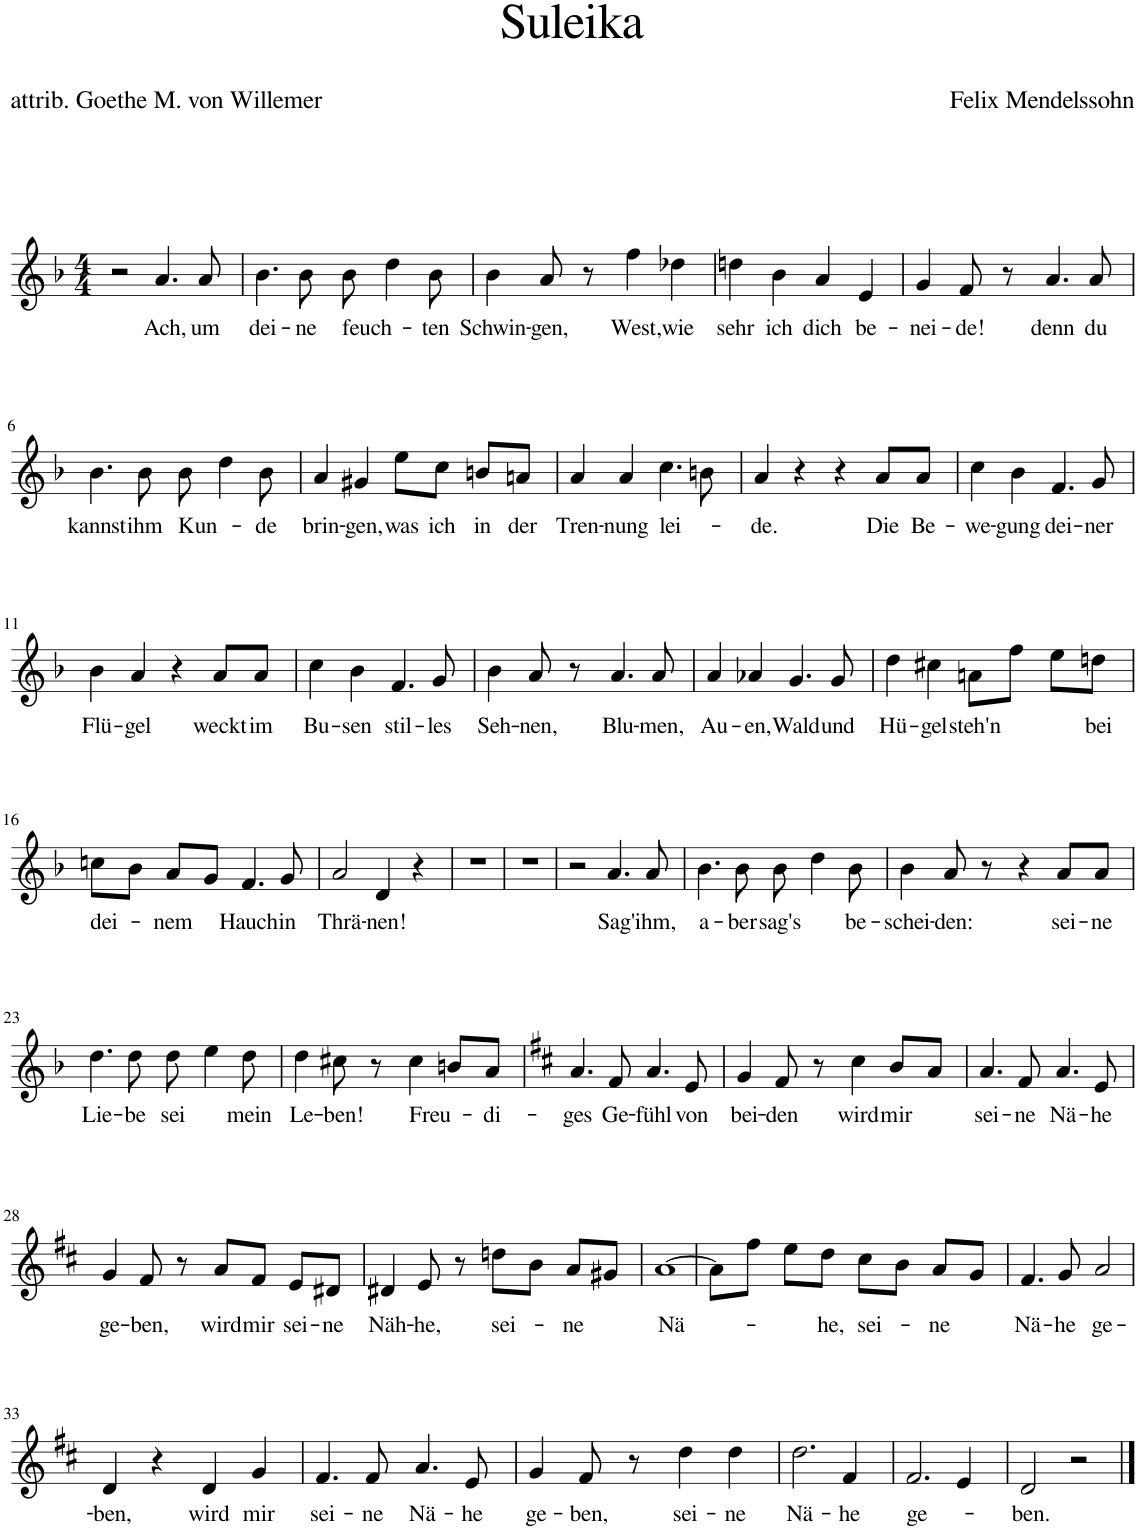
**kern	**text
*part1	*part1
*staff1	*staff1
*I"Piano	*
*I'Pno	*
*clefG2	*
*k[b-]	*
*M4/4	*
=1	=1
2r	.
!	!LO:LY:b
4.a/	Ach,
!	!LO:LY:b
8a/	um
=2	=2
!	!LO:LY:b
4.b-\	dei-
!	!LO:LY:b
8b-\	-ne
!	!LO:LY:b
8b-\	feuch-
4dd\	.
!	!LO:LY:b
8b-\	-ten
=3	=3
!	!LO:LY:b
4b-\	Schwin-
!	!LO:LY:b
8a/	-gen,
8r	.
!	!LO:LY:b
4ff\	West,
!	!LO:LY:b
4dd-X\	wie
=4	=4
!	!LO:LY:b
4ddn\	sehr
!	!LO:LY:b
4b-\	ich
!	!LO:LY:b
4a/	dich
!	!LO:LY:b
4e/	be-
=5	=5
!	!LO:LY:b
4g/	-nei-
!	!LO:LY:b
8f/	-de!
8r	.
!	!LO:LY:b
4.a/	denn
!	!LO:LY:b
8a/	du
!!LO:LB:g=z
=6	=6
!	!LO:LY:b
4.b-\	kannst
!	!LO:LY:b
8b-\	ihm
!	!LO:LY:b
8b-\	Kun-
4dd\	.
!	!LO:LY:b
8b-\	-de
=7	=7
!	!LO:LY:b
4a/	brin-
!	!LO:LY:b
4g#X/	-gen,
!	!LO:LY:b
8ee\L	was
!	!LO:LY:b
8cc\J	ich
!	!LO:LY:b
8bn/L	in
!	!LO:LY:b
8an/J	der
=8	=8
!	!LO:LY:b
4a/	Tren-
!	!LO:LY:b
4a/	-nung
!	!LO:LY:b
4.cc\	lei-
8bn\	.
=9	=9
!	!LO:LY:b
4a/	-de.
4r	.
4r	.
!	!LO:LY:b
8a/L	Die
!	!LO:LY:b
8a/J	Be-
=10	=10
!	!LO:LY:b
4cc\	-we-
!	!LO:LY:b
4b-\	-gung
!	!LO:LY:b
4.f/	dei-
!	!LO:LY:b
8g/	-ner
!!LO:LB:g=z
=11	=11
!	!LO:LY:b
4b-\	Flü-
!	!LO:LY:b
4a/	-gel
4r	.
!	!LO:LY:b
8a/L	weckt
!	!LO:LY:b
8a/J	im
=12	=12
!	!LO:LY:b
4cc\	Bu-
!	!LO:LY:b
4b-\	-sen
!	!LO:LY:b
4.f/	stil-
!	!LO:LY:b
8g/	-les
=13	=13
!	!LO:LY:b
4b-\	Seh-
!	!LO:LY:b
8a/	-nen,
8r	.
!	!LO:LY:b
4.a/	Blu-
!	!LO:LY:b
8a/	-men,
=14	=14
!	!LO:LY:b
4a/	Au-
!	!LO:LY:b
4a-X/	-en,
!	!LO:LY:b
4.g/	Wald
!	!LO:LY:b
8g/	und
=15	=15
!	!LO:LY:b
4dd\	Hü-
!	!LO:LY:b
4cc#X\	-gel
!	!LO:LY:b
8an\L	steh'n
8ff\J	.
8ee\L	.
!	!LO:LY:b
8ddn\J	bei
!!LO:LB:g=z
=16	=16
!	!LO:LY:b
8ccn\L	dei-
8b-\J	.
!	!LO:LY:b
8a/L	-nem
8g/J	.
!	!LO:LY:b
4.f/	Hauch
!	!LO:LY:b
8g/	in
=17	=17
!	!LO:LY:b
2a/	Thrä-
!	!LO:LY:b
4d/	-nen!
4r	.
=18	=18
1r	.
=19	=19
1r	.
=20	=20
2r	.
!	!LO:LY:b
4.a/	Sag'
!	!LO:LY:b
8a/	ihm,
=21	=21
!	!LO:LY:b
4.b-\	a-
!	!LO:LY:b
8b-\	-ber
!	!LO:LY:b
8b-\	sag's
4dd\	.
!	!LO:LY:b
8b-\	be-
=22	=22
!	!LO:LY:b
4b-\	-schei-
!	!LO:LY:b
8a/	-den:
8r	.
4r	.
!	!LO:LY:b
8a/L	sei-
!	!LO:LY:b
8a/J	-ne
!!LO:LB:g=z
=23	=23
!	!LO:LY:b
4.dd\	Lie-
!	!LO:LY:b
8dd\	-be
!	!LO:LY:b
8dd\	sei
4ee\	.
!	!LO:LY:b
8dd\	mein
=24	=24
!	!LO:LY:b
4dd\	Le-
!	!LO:LY:b
8cc#X\	-ben!
8r	.
!	!LO:LY:b
4cc#\	Freu-
8bn/L	.
!	!LO:LY:b
8a/J	-di-
=25	=25
*k[f#c#]	*
!	!LO:LY:b
4.a/	-ges
!	!LO:LY:b
8f#/	Ge-
!	!LO:LY:b
4.a/	-fühl
!	!LO:LY:b
8e/	von
=26	=26
!	!LO:LY:b
4g/	bei-
!	!LO:LY:b
8f#/	-den
8r	.
!	!LO:LY:b
4cc#\	wird
!	!LO:LY:b
8b/L	mir
8a/J	.
=27	=27
!	!LO:LY:b
4.a/	sei-
!	!LO:LY:b
8f#/	-ne
!	!LO:LY:b
4.a/	Nä-
!	!LO:LY:b
8e/	-he
!!LO:LB:g=z
=28	=28
!	!LO:LY:b
4g/	ge-
!	!LO:LY:b
8f#/	-ben,
8r	.
!	!LO:LY:b
8a/L	wird
!	!LO:LY:b
8f#/J	mir
!	!LO:LY:b
8e/L	sei-
!	!LO:LY:b
8d#X/J	-ne
=29	=29
!	!LO:LY:b
4d#X/	Näh-
!	!LO:LY:b
8e/	-he,
8r	.
!	!LO:LY:b
8ddn\L	sei-
8b\J	.
!	!LO:LY:b
8a/L	-ne
8g#X/J	.
=30	=30
!	!LO:LY:b
[1a	Nä-
=31	=31
8a\L]	.
8ff#\J	.
8ee\L	.
!	!LO:LY:b
8dd\J	-he,
!	!LO:LY:b
8cc#\L	sei-
8b\J	.
!	!LO:LY:b
8a/L	-ne
8g/J	.
=32	=32
!	!LO:LY:b
4.f#/	Nä-
!	!LO:LY:b
8g/	-he
!	!LO:LY:b
2a/	ge-
!!LO:LB:g=z
=33	=33
!	!LO:LY:b
4d/	-ben,
4r	.
!	!LO:LY:b
4d/	wird
!	!LO:LY:b
4g/	mir
=34	=34
!	!LO:LY:b
4.f#/	sei-
!	!LO:LY:b
8f#/	-ne
!	!LO:LY:b
4.a/	Nä-
!	!LO:LY:b
8e/	-he
=35	=35
!	!LO:LY:b
4g/	ge-
!	!LO:LY:b
8f#/	-ben,
8r	.
!	!LO:LY:b
4dd\	sei-
!	!LO:LY:b
4dd\	-ne
=36	=36
!	!LO:LY:b
2.dd\	Nä-
!	!LO:LY:b
4f#/	-he
=37	=37
!	!LO:LY:b
2.f#/	ge-
4e/	.
=38	=38
!	!LO:LY:b
2d/	-ben.
2r	.
==	==
*-	*-
